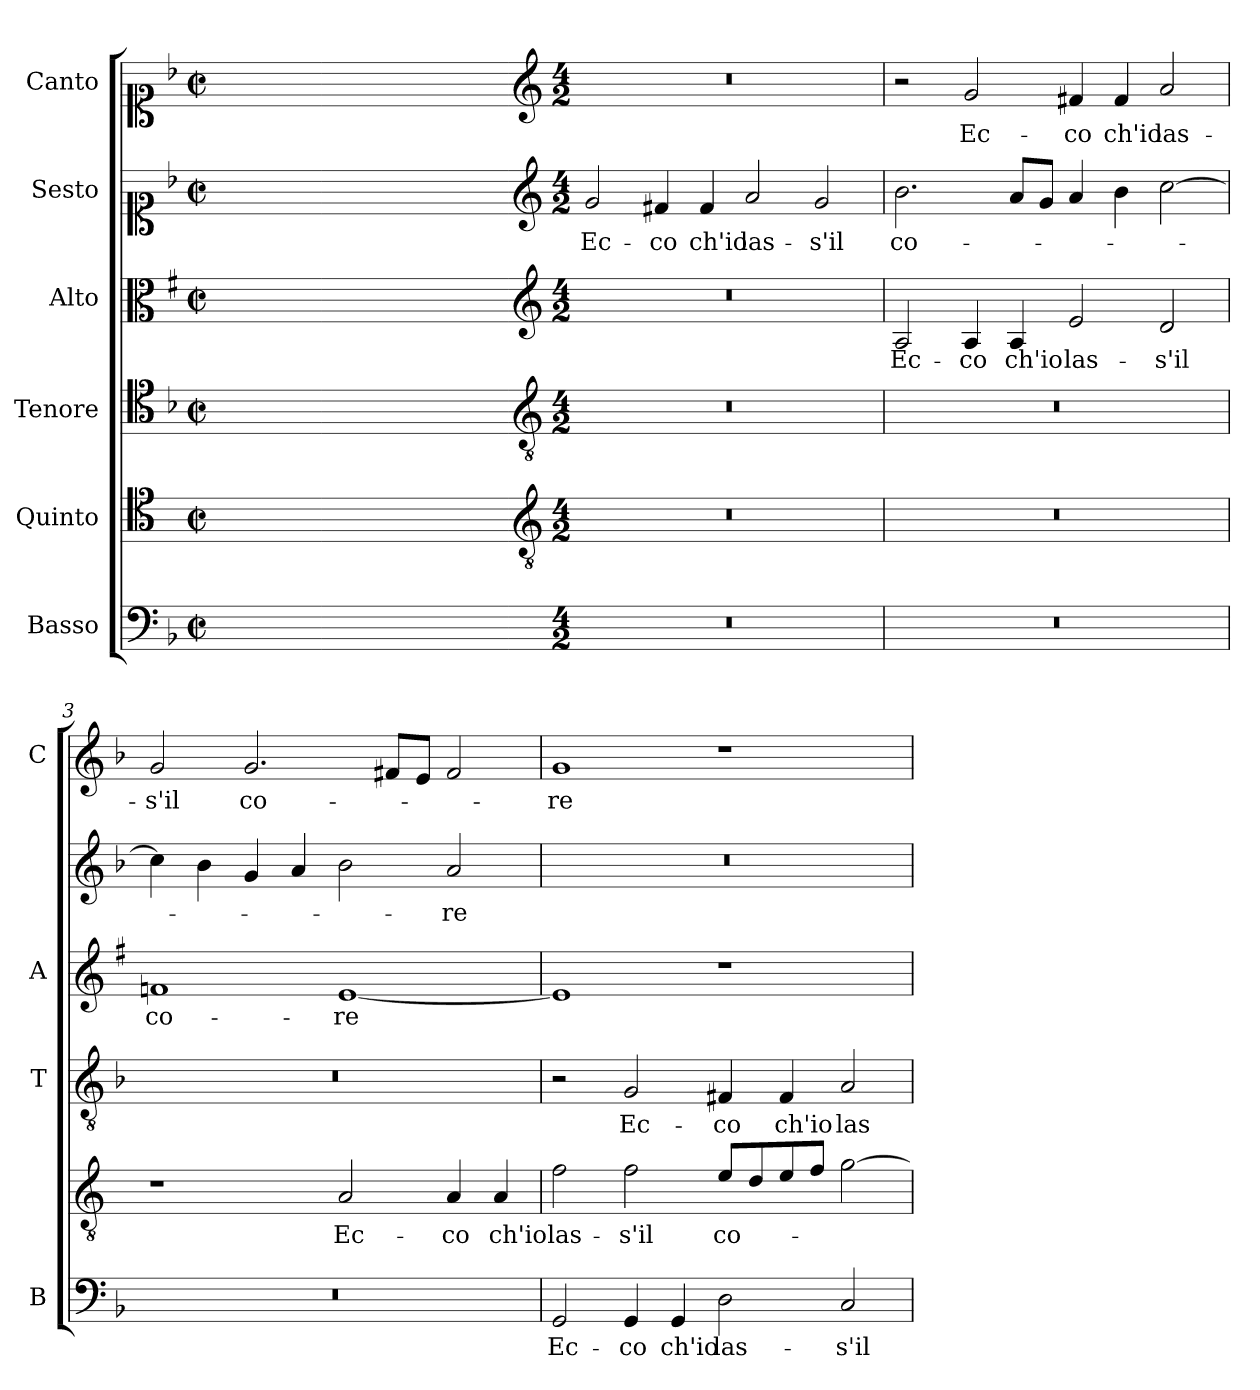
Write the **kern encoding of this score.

**kern	**text	**kern	**text	**kern	**text	**kern	**text	**kern	**text	**kern	**text
*part6	*part6	*part5	*part5	*part4	*part4	*part3	*part3	*part2	*part2	*part1	*part1
*staff6	*staff6	*staff5	*staff5	*staff4	*staff4	*staff3	*staff3	*staff2	*staff2	*staff1	*staff1
*I"Basso	*	*I"Quinto	*	*I"Tenore	*	*I"Alto	*	*I"Sesto	*	*I"Canto	*
*I'B	*	*	*	*I'T	*	*I'A	*	*	*	*I'C	*
*clefF4	*	*clefC4	*	*clefC4	*	*clefC3	*	*clefC1	*	*clefC1	*
*	*	*ITrd4c7	*	*	*	*ITrd1c2	*	*	*	*	*
*k[b-]	*	*k[b-]	*	*k[b-]	*	*k[b-]	*	*k[b-]	*	*k[b-]	*
*F:	*	*F:	*	*F:	*	*F:	*	*F:	*	*F:	*
*M2/2	*	*M2/2	*	*M2/2	*	*M2/2	*	*M2/2	*	*M2/2	*
*met(c|)	*	*met(c|)	*	*met(c|)	*	*met(c|)	*	*met(c|)	*	*met(c|)	*
=	=	=	=	=	=	=	=	=	=	=	=
1ryy	.	1ryy	.	1ryy	.	1ryy	.	1ryy	.	1ryy	.
=1X-	=1X-	=1X-	=1X-	=1X-	=1X-	=1X-	=1X-	=1X-	=1X-	=1X-	=1X-
4ryy	.	4ryy	.	4ryy	.	4ryy	.	4ryy	.	4ryy	.
4ryy	.	4ryy	.	4ryy	.	4ryy	.	4ryy	.	4ryy	.
4ryy	.	4ryy	.	4ryy	.	4ryy	.	4ryy	.	4ryy	.
4ryy	.	4ryy	.	4ryy	.	4ryy	.	4ryy	.	4ryy	.
=1-	=1-	=1-	=1-	=1-	=1-	=1-	=1-	=1-	=1-	=1-	=1-
*	*	*clefGv2	*	*clefGv2	*	*clefG2	*	*clefG2	*	*clefG2	*
*M4/2	*	*M4/2	*	*M4/2	*	*M4/2	*	*M4/2	*	*M4/2	*
!	!	!	!	!	!	!	!	!	!LO:LY:b	!	!
0r	.	0r	.	0r	.	0r	.	2g/	Ec-	0r	.
!	!	!	!	!	!	!	!	!	!LO:LY:b	!	!
.	.	.	.	.	.	.	.	4f#X/	-co	.	.
!	!	!	!	!	!	!	!	!	!LO:LY:b	!	!
.	.	.	.	.	.	.	.	4f#/	ch'io	.	.
!	!	!	!	!	!	!	!	!	!LO:LY:b	!	!
.	.	.	.	.	.	.	.	2a/	las-	.	.
!	!	!	!	!	!	!	!	!	!LO:LY:b	!	!
.	.	.	.	.	.	.	.	2g/	-s'il	.	.
=2	=2	=2	=2	=2	=2	=2	=2	=2	=2	=2	=2
!	!	!	!	!	!	!	!LO:LY:b	!	!LO:LY:b	!	!
0r	.	0r	.	0r	.	2G/	Ec-	2.b-\	co-	2r	.
!	!	!	!	!	!	!	!LO:LY:b	!	!	!	!LO:LY:b
.	.	.	.	.	.	4G/	-co	.	.	2g/	Ec-
!	!	!	!	!	!	!	!LO:LY:b	!	!	!	!
.	.	.	.	.	.	4G/	ch'io	8a/L	.	.	.
.	.	.	.	.	.	.	.	8g/J	.	.	.
!	!	!	!	!	!	!	!LO:LY:b	!	!	!	!LO:LY:b
.	.	.	.	.	.	2d/	las-	4a/	.	4f#X/	-co
!	!	!	!	!	!	!	!	!	!	!	!LO:LY:b
.	.	.	.	.	.	.	.	4b-\	.	4f#/	ch'io
!	!	!	!	!	!	!	!LO:LY:b	!	!	!	!LO:LY:b
.	.	.	.	.	.	2c/	-s'il	[2cc\	.	2a/	las-
=3	=3	=3	=3	=3	=3	=3	=3	=3	=3	=3	=3
!	!	!	!	!	!	!	!LO:LY:b	!	!	!	!LO:LY:b
0r	.	1r	.	0r	.	1e-X	co-	4cc\]	.	2g/	-s'il
.	.	.	.	.	.	.	.	4b-\	.	.	.
!	!	!	!	!	!	!	!	!	!	!	!LO:LY:b
.	.	.	.	.	.	.	.	4g/	.	2.g/	co-
.	.	.	.	.	.	.	.	4a/	.	.	.
!	!	!	!LO:LY:b	!	!	!	!LO:LY:b	!	!	!	!
.	.	2D/	Ec-	.	.	[1d	-re	2b-\	.	.	.
.	.	.	.	.	.	.	.	.	.	8f#X/L	.
.	.	.	.	.	.	.	.	.	.	8e/J	.
!	!	!	!LO:LY:b	!	!	!	!	!	!LO:LY:b	!	!
.	.	4D/	-co	.	.	.	.	2a/	-re	2f#/	.
!	!	!	!LO:LY:b	!	!	!	!	!	!	!	!
.	.	4D/	ch'io	.	.	.	.	.	.	.	.
!!LO:LB:g=z
=4	=4	=4	=4	=4	=4	=4	=4	=4	=4	=4	=4
!	!LO:LY:b	!	!LO:LY:b	!	!	!	!	!	!	!	!LO:LY:b
2GG/	Ec-	2B-\	las-	2r	.	1d]	.	0r	.	1g	-re
!	!LO:LY:b	!	!LO:LY:b	!	!LO:LY:b	!	!	!	!	!	!
4GG/	-co	2B-\	-s'il	2G/	Ec-	.	.	.	.	.	.
!	!LO:LY:b	!	!	!	!	!	!	!	!	!	!
4GG/	ch'io	.	.	.	.	.	.	.	.	.	.
!	!LO:LY:b	!	!LO:LY:b	!	!LO:LY:b	!	!	!	!	!	!
2D\	las-	8A/L	co-	4F#X/	-co	1r	.	.	.	1r	.
.	.	8G/	.	.	.	.	.	.	.	.	.
!	!	!	!	!	!LO:LY:b	!	!	!	!	!	!
.	.	8A/	.	4F#/	ch'io	.	.	.	.	.	.
.	.	8B-/J	.	.	.	.	.	.	.	.	.
!	!LO:LY:b	!	!	!	!LO:LY:b	!	!	!	!	!	!
2C/	-s'il	[2c\	.	2A/	las-	.	.	.	.	.	.
=	=	=	=	=	=	=	=	=	=	=	=
*-	*-	*-	*-	*-	*-	*-	*-	*-	*-	*-	*-
